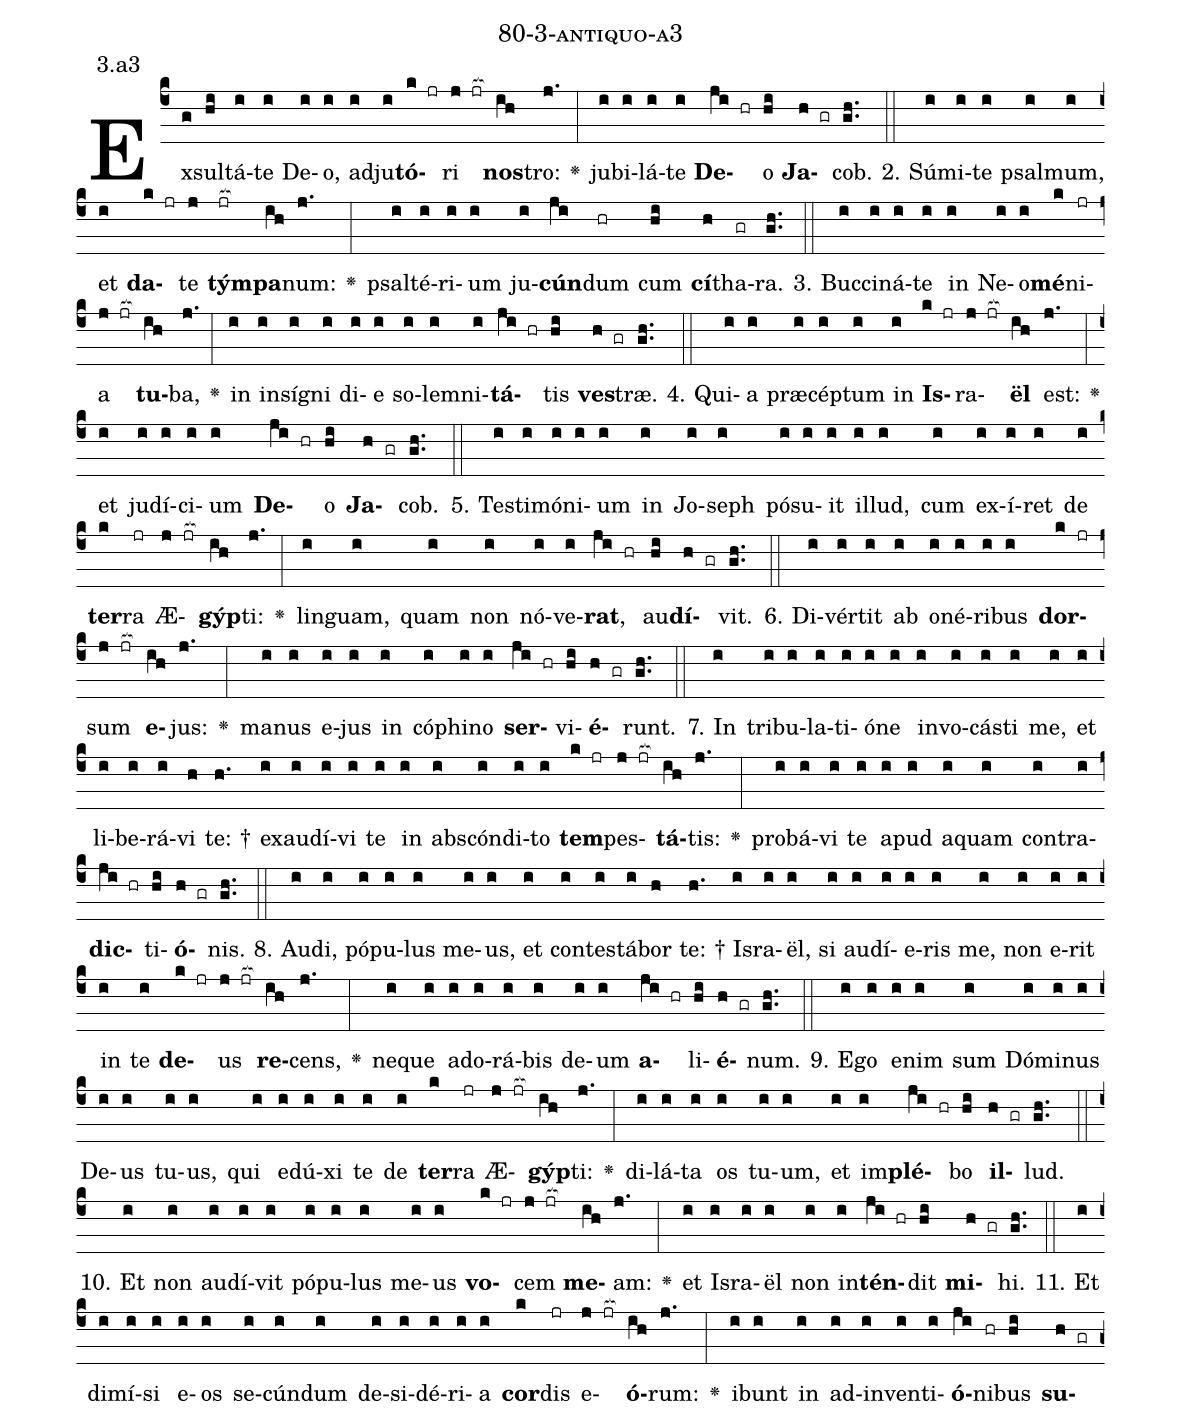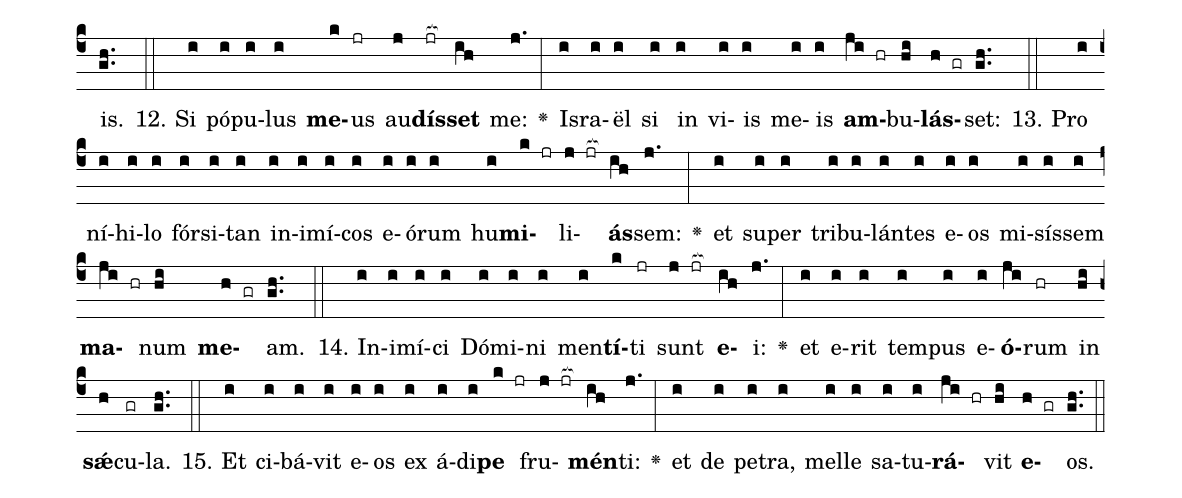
name: 80-3-antiquo-a3;
annotation: 3.a3;
%%
(c4)Ex(g)sul(hi)tá(i)te(i) De(i)o,(i) ad(i)ju(i)<b>tó</b>(k jr)ri(j jr[ocb:1{]) <b>nos</b>(ih[ocb:0}])tro:(j.) <v>\greheightstar</v>(:) ju(i)bi(i)lá(i)te(i) <b>De</b>(ji hr)o(hi) <b>Ja</b>(h gr)cob.(gh..) (::)
2. Sú(i)mi(i)te(i) psal(i)mum,(i) et(i) <b>da</b>(k jr)te(j) <b>tým</b>(jr[ocb:1{])<b>pa</b>(ih[ocb:0}])num:(j.) <v>\greheightstar</v>(:) psal(i)té(i)ri(i)um(i) ju(i)<b>cún</b>(ji)dum(hr) cum(hi) <b>cí</b>(h)tha(gr)ra.(gh..) (::)
3. Buc(i)ci(i)ná(i)te(i) in(i) Ne(i)o(i)<b>mé</b>(k)ni(jr)a(j jr[ocb:1{]) <b>tu</b>(ih[ocb:0}])ba,(j.) <v>\greheightstar</v>(:) in(i) in(i)sí(i)gni(i) di(i)e(i) so(i)lem(i)ni(i)<b>tá</b>(ji hr)tis(hi) <b>ves</b>(h gr)træ.(gh..) (::)
4. Qui(i)a(i) præ(i)cép(i)tum(i) in(i) <b>Is</b>(k jr)ra(j jr[ocb:1{])<b>ël</b>(ih[ocb:0}]) est:(j.) <v>\greheightstar</v>(:) et(i) ju(i)dí(i)ci(i)um(i) <b>De</b>(ji hr)o(hi) <b>Ja</b>(h gr)cob.(gh..) (::)
5. Tes(i)ti(i)mó(i)ni(i)um(i) in(i) Jo(i)seph(i) pó(i)su(i)it(i) il(i)lud,(i) cum(i) ex(i)í(i)ret(i) de(i) <b>ter</b>(k)ra(jr) Æ(j jr[ocb:1{])<b>gýp</b>(ih[ocb:0}])ti:(j.) <v>\greheightstar</v>(:) lin(i)guam,(i) quam(i) non(i) nó(i)ve(i)<b>rat</b>,(ji hr) au(hi)<b>dí</b>(h gr)vit.(gh..) (::)
6. Di(i)vér(i)tit(i) ab(i) o(i)né(i)ri(i)bus(i) <b>dor</b>(k jr)sum(j jr[ocb:1{]) <b>e</b>(ih[ocb:0}])jus:(j.) <v>\greheightstar</v>(:) ma(i)nus(i) e(i)jus(i) in(i) có(i)phi(i)no(i) <b>ser</b>(ji hr)vi(hi)<b>é</b>(h gr)runt.(gh..) (::)
7. In(i) tri(i)bu(i)la(i)ti(i)ó(i)ne(i) in(i)vo(i)cás(i)ti(i) me,(i) et(i) li(i)be(i)rá(i)vi(h) te: †(h.) ex(i)au(i)dí(i)vi(i) te(i) in(i) abs(i)cón(i)di(i)to(i) <b>tem</b>(k jr)pes(j jr[ocb:1{])<b>tá</b>(ih[ocb:0}])tis:(j.) <v>\greheightstar</v>(:) pro(i)bá(i)vi(i) te(i) a(i)pud(i) a(i)quam(i) con(i)tra(i)<b>dic</b>(ji hr)ti(hi)<b>ó</b>(h gr)nis.(gh..) (::)
8. Au(i)di,(i) pó(i)pu(i)lus(i) me(i)us,(i) et(i) con(i)tes(i)tá(i)bor(h) te: †(h.) Is(i)ra(i)ël,(i) si(i) au(i)dí(i)e(i)ris(i) me,(i) non(i) e(i)rit(i) in(i) te(i) <b>de</b>(k jr)us(j jr[ocb:1{]) <b>re</b>(ih[ocb:0}])cens,(j.) <v>\greheightstar</v>(:) ne(i)que(i) ad(i)o(i)rá(i)bis(i) de(i)um(i) <b>a</b>(ji hr)li(hi)<b>é</b>(h gr)num.(gh..) (::)
9. E(i)go(i) e(i)nim(i) sum(i) Dó(i)mi(i)nus(i) De(i)us(i) tu(i)us,(i) qui(i) e(i)dú(i)xi(i) te(i) de(i) <b>ter</b>(k)ra(jr) Æ(j jr[ocb:1{])<b>gýp</b>(ih[ocb:0}])ti:(j.) <v>\greheightstar</v>(:) di(i)lá(i)ta(i) os(i) tu(i)um,(i) et(i) im(i)<b>plé</b>(ji hr)bo(hi) <b>il</b>(h gr)lud.(gh..) (::)
10. Et(i) non(i) au(i)dí(i)vit(i) pó(i)pu(i)lus(i) me(i)us(i) <b>vo</b>(k jr)cem(j jr[ocb:1{]) <b>me</b>(ih[ocb:0}])am:(j.) <v>\greheightstar</v>(:) et(i) Is(i)ra(i)ël(i) non(i) in(i)<b>tén</b>(ji hr)dit(hi) <b>mi</b>(h gr)hi.(gh..) (::)
11. Et(i) di(i)mí(i)si(i) e(i)os(i) se(i)cún(i)dum(i) de(i)si(i)dé(i)ri(i)a(i) <b>cor</b>(k)dis(jr) e(j jr[ocb:1{])<b>ó</b>(ih[ocb:0}])rum:(j.) <v>\greheightstar</v>(:) i(i)bunt(i) in(i) ad(i)in(i)ven(i)ti(i)<b>ó</b>(ji)ni(hr)bus(hi) <b>su</b>(h gr)is.(gh..) (::)
12. Si(i) pó(i)pu(i)lus(i) <b>me</b>(k)us(jr) au(j)<b>dís</b>(jr[ocb:1{])<b>set</b>(ih[ocb:0}]) me:(j.) <v>\greheightstar</v>(:) Is(i)ra(i)ël(i) si(i) in(i) vi(i)is(i) me(i)is(i) <b>am</b>(ji hr)bu(hi)<b>lás</b>(h gr)set:(gh..) (::)
13. Pro(i) ní(i)hi(i)lo(i) fór(i)si(i)tan(i) in(i)i(i)mí(i)cos(i) e(i)ó(i)rum(i) hu(i)<b>mi</b>(k jr)li(j jr[ocb:1{])<b>ás</b>(ih[ocb:0}])sem:(j.) <v>\greheightstar</v>(:) et(i) su(i)per(i) tri(i)bu(i)lán(i)tes(i) e(i)os(i) mi(i)sís(i)sem(i) <b>ma</b>(ji hr)num(hi) <b>me</b>(h gr)am.(gh..) (::)
14. In(i)i(i)mí(i)ci(i) Dó(i)mi(i)ni(i) men(i)<b>tí</b>(k)ti(jr) sunt(j jr[ocb:1{]) <b>e</b>(ih[ocb:0}])i:(j.) <v>\greheightstar</v>(:) et(i) e(i)rit(i) tem(i)pus(i) e(i)<b>ó</b>(ji)rum(hr) in(hi) <b>sǽ</b>(h)cu(gr)la.(gh..) (::)
15. Et(i) ci(i)bá(i)vit(i) e(i)os(i) ex(i) á(i)di(i)<b>pe</b>(k jr) fru(j jr[ocb:1{])<b>mén</b>(ih[ocb:0}])ti:(j.) <v>\greheightstar</v>(:) et(i) de(i) pe(i)tra,(i) mel(i)le(i) sa(i)tu(i)<b>rá</b>(ji hr)vit(hi) <b>e</b>(h gr)os.(gh..) (::)
